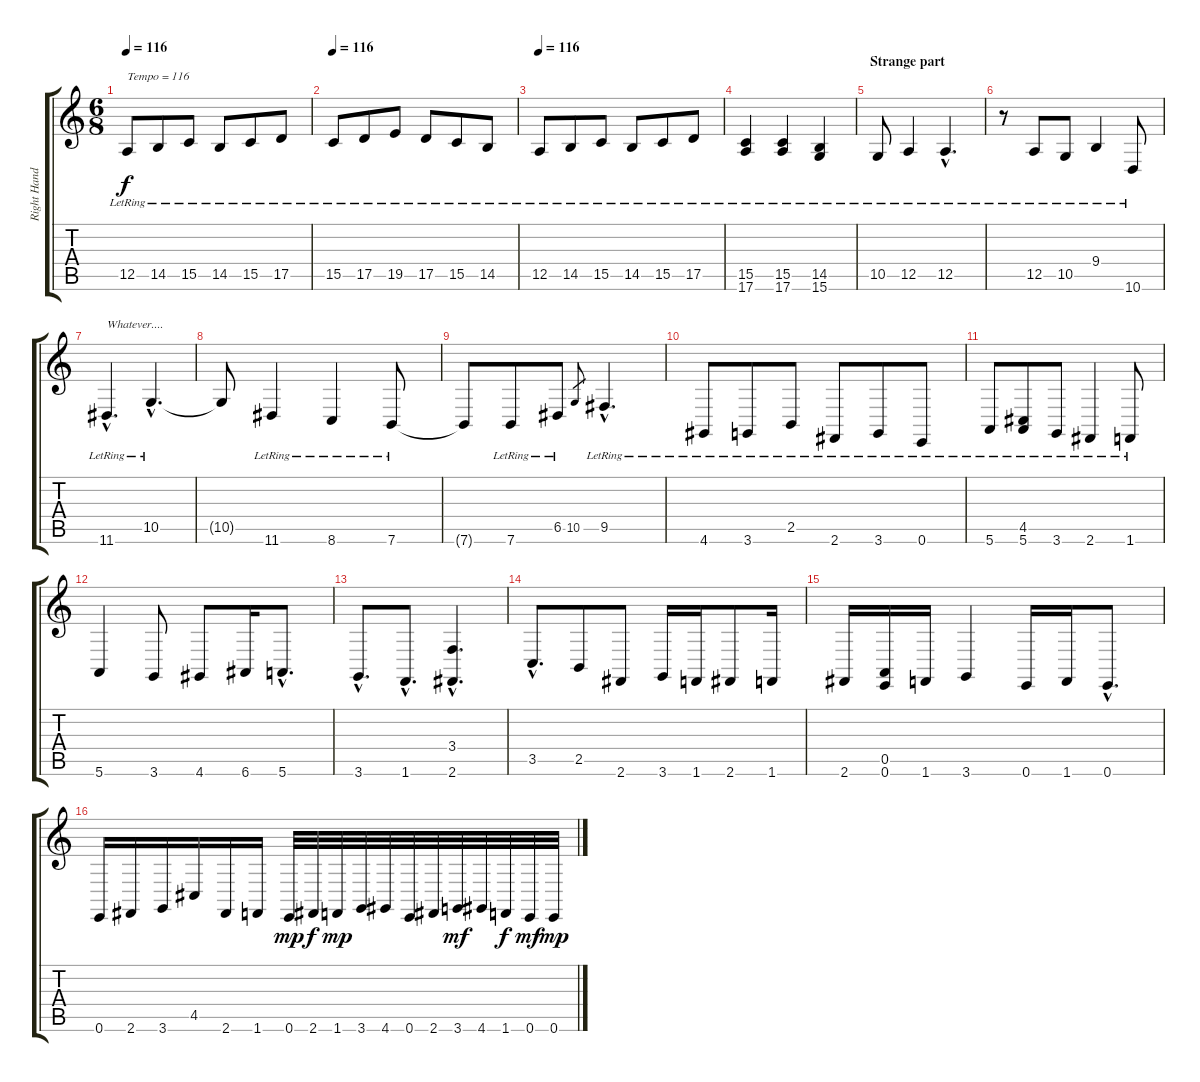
\track ("Right Hand" "Right Hand") {instrument acousticgrandpiano}
\staff {score tabs}
\tuning (E4 B3 G3 D3 A2 E2) {hide}
\ts (6 8)
\tempo 116
\clef g2
\ks c
12.5{lr}.8{txt "Tempo = 116" dy f} 14.5{lr}.8 15.5{lr}.8 14.5{lr}.8 15.5{lr}.8 17.5{lr}.8 |
\tempo 116
15.5{lr}.8 17.5{lr}.8 19.5{lr}.8 17.5{lr}.8 15.5{lr}.8 14.5{lr}.8 |
\tempo 116
12.5{lr}.8 14.5{lr}.8 15.5{lr}.8 14.5{lr}.8 15.5{lr}.8 17.5{lr}.8 |
(15.5{lr} 17.6{lr}).4 (15.5{lr} 17.6{lr}).4 (14.5{lr} 15.6{lr}).4 |
\section ("" "Strange part")
10.5{lr}.8 12.5{lr}.4 12.5{hac lr}.4{d} |
r.8 12.5{lr}.8 10.5{lr}.8 9.4{lr}.4 10.6{lr}.8 |
11.6{hac lr}.4{d txt "Whatever...."} 10.5{hac lr}.4{d} |
10.5{t}.8 11.6{lr}.4 8.6{lr}.4 7.6{lr}.8 |
7.6{t}.8 7.6{lr}.8 6.5{lr}.8 10.5.8{gr} 9.5{hac lr}.4{d} |
4.6{lr}.8 3.6{lr}.8 2.5{lr}.8 2.6{lr}.8 3.6{lr}.8 0.6{lr}.8 |
5.6{lr}.8 (4.5{lr} 5.6).8 3.6{lr}.8 2.6{lr}.4 1.6{lr}.8 |
5.6.4 3.6.8 4.6.8 6.6.16 5.6{hac}.8{d} |
3.6{hac}.8{d} 1.6{hac}.8{d} (3.4{hac} 2.6{hac}).4{d} |
3.5{hac}.8{d} 2.5.8 2.6.8 3.6.16 1.6.16 2.6.8 1.6.16 |
2.6.16 (0.5 0.6).16 1.6.16 3.6.4 0.6.16 1.6.16 0.6{hac}.8{d} |
0.6.16 2.6.16 3.6.16 4.5.16 2.6.16 1.6.16 0.6.32{dy mp} 2.6.32{dy f} 1.6.32{dy mp} 3.6.32 4.6.32 0.6.32 2.6.32 3.6.32{dy mf} 4.6.32 1.6.32{dy f} 0.6.32{dy mf} 0.6.32{dy mp}
